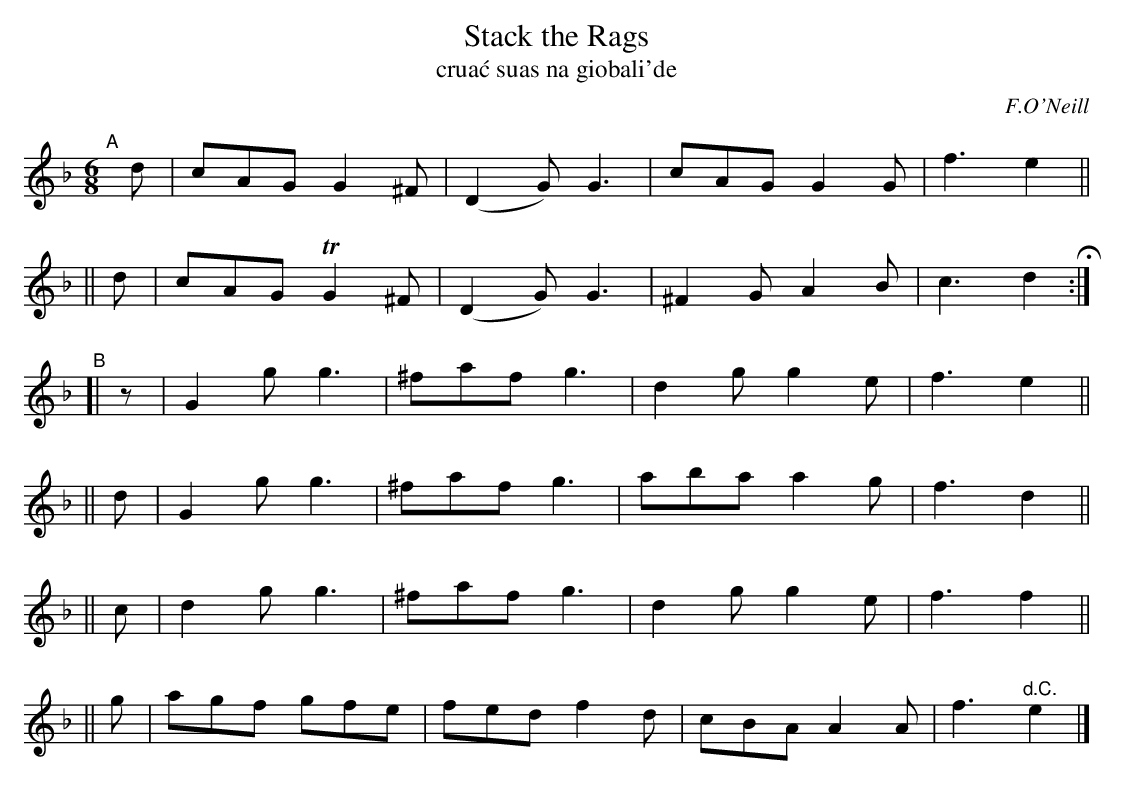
X:1
T: Stack the Rags
T: crua\'c suas na giobali\'de
O: F.O'Neill
M: 6/8
K: F
"^A"\
[|]d | cAG  G2^F | (D2G) G3 | cAG G2G | f3 e2 ||
|| d | cAG TG2^F | (D2G) G3 |^F2G A2B | c3 d2 H:|
"^B"\
[| z | G2g g3  | ^faf g3 | d2g g2e | f3 e2 ||
|| d | G2g g3  | ^faf g3 | aba a2g | f3 d2 ||
|| c | d2g g3  | ^faf g3 | d2g g2e | f3 f2 ||
|| g | agf gfe | fed f2d | cBA A2A | f3 "^d.C."e2 |]
